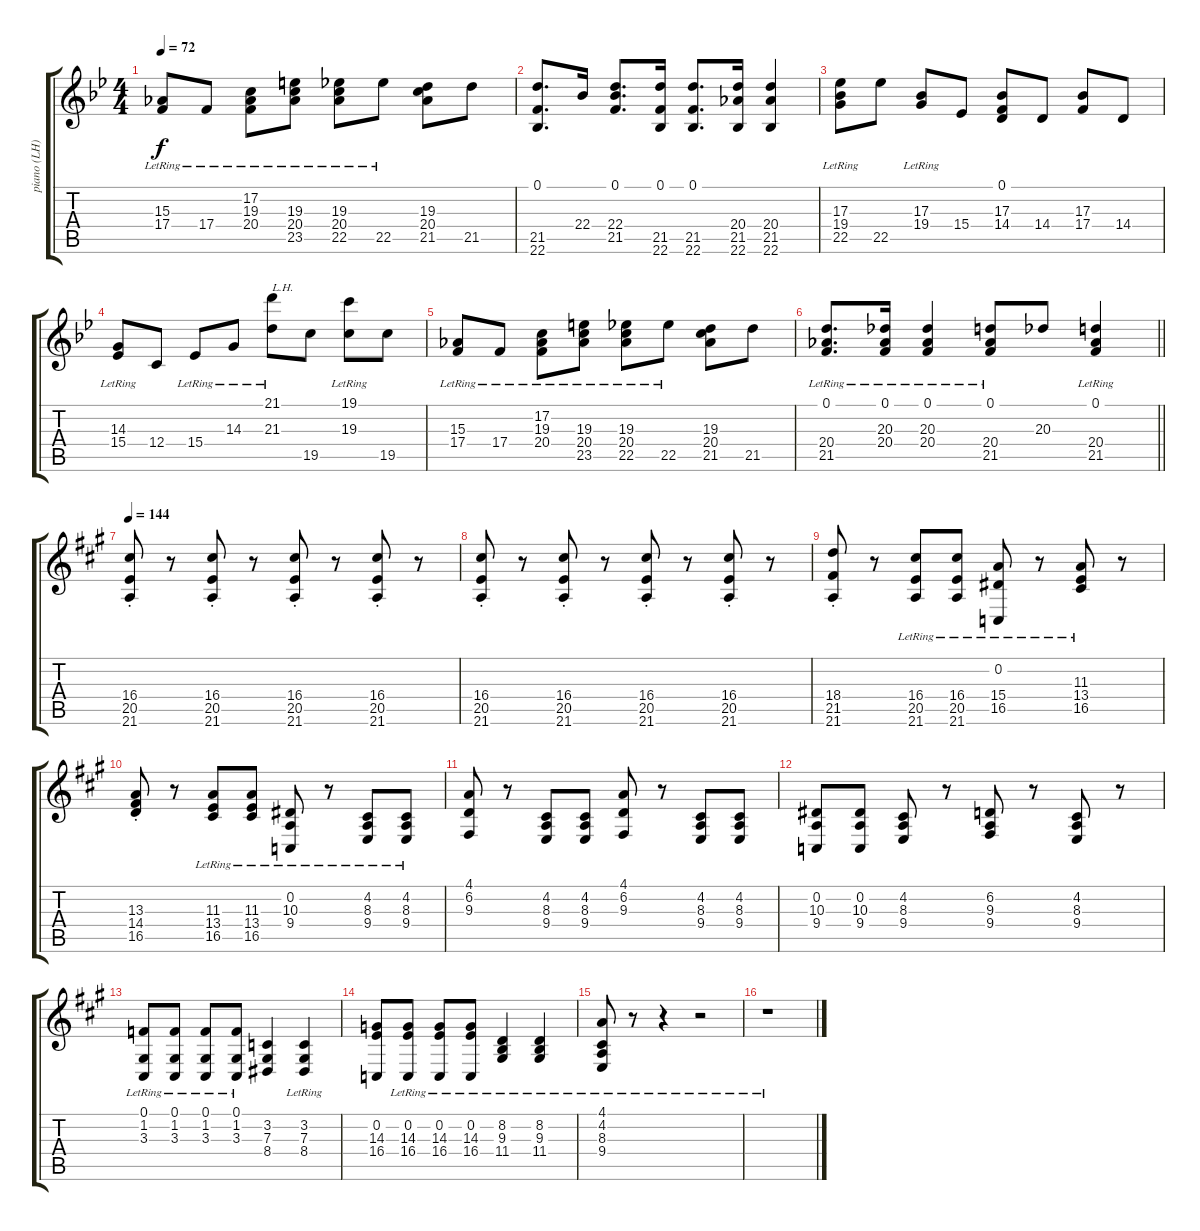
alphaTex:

\track ("piano (LH)" "piano (LH)") {instrument brightacousticpiano}
\staff {score tabs}
\tuning (F4 C3 F3 C3 F3 C2) {hide}
\ts (4 4)
\tempo 72
\clef g2
\ks bb
(15.3 17.4{lr}).8{dy f} 17.4{lr}.8 (17.2 19.3{lr} 20.4{lr}).8 (19.3{lr} 20.4 23.5).8 (19.3{lr} 20.4 22.5{lr}).8 22.5{lr}.8 (19.3 20.4 21.5).8 21.5.8 |
(0.1 21.5 22.6).8{d} 22.4.16 (0.1 22.4 21.5).8{d} (0.1 21.5 22.6).16 (0.1 21.5 22.6).8{d} (20.4 21.5 22.6).16 (20.4 21.5 22.6).4 |
(17.3 19.4 22.5{lr}).8 22.5.8 (17.3{lr} 19.4).8 15.4.8 (0.1 17.3 14.4).8 14.4.8 (17.3 17.4).8 14.4.8 |
(14.3{lr} 15.4{lr}).8 12.4.8 15.4{lr}.8 14.3{lr}.8 (21.1{lr} 21.3).8{txt "L.H."} 19.5.8 (19.1{lr} 19.3).8 19.5.8 |
(15.3 17.4{lr}).8 17.4{lr}.8 (17.2 19.3{lr} 20.4{lr}).8 (19.3{lr} 20.4 23.5).8 (19.3{lr} 20.4 22.5{lr}).8 22.5{lr}.8 (19.3 20.4 21.5).8 21.5.8 |
\barLineRight lightlight
(0.1 20.4 21.5{lr}).8{d} (0.1 20.3{lr} 20.4{lr}).16 (0.1 20.3{lr} 20.4{lr}).4 (0.1 20.4 21.5{lr}).8 20.3.8 (0.1 20.4 21.5{lr}).4 |
\tempo 144
\ks a
(16.4{st} 20.5{st} 21.6{st}).8 r.8 (16.4{st} 20.5{st} 21.6{st}).8 r.8 (16.4{st} 20.5{st} 21.6{st}).8 r.8 (16.4{st} 20.5{st} 21.6{st}).8 r.8 |
(16.4{st} 20.5{st} 21.6{st}).8 r.8 (16.4{st} 20.5{st} 21.6{st}).8 r.8 (16.4{st} 20.5{st} 21.6{st}).8 r.8 (16.4{st} 20.5{st} 21.6{st}).8 r.8 |
(18.4{st} 21.5{st} 21.6{st}).8 r.8 (16.4{lr} 20.5{lr} 21.6).8 (16.4{lr} 20.5{lr} 21.6).8 (0.2 15.4{lr} 16.5).8 r.8 (11.3{lr} 13.4{lr} 16.5).8 r.8 |
(13.3{st} 14.4{st} 16.5{st}).8 r.8 (11.3{lr} 13.4{lr} 16.5).8 (11.3{lr} 13.4{lr} 16.5).8 (0.2 10.3{lr} 9.4).8 r.8 (4.2{lr} 8.3{lr} 9.4).8 (4.2{lr} 8.3{lr} 9.4).8 |
(4.1 6.2 9.3).8 r.8 (4.2 8.3 9.4).8 (4.2 8.3 9.4).8 (4.1 6.2 9.3).8 r.8 (4.2 8.3 9.4).8 (4.2 8.3 9.4).8 |
(0.2 10.3 9.4).8 (0.2 10.3 9.4).8 (4.2 8.3 9.4).8 r.8 (6.2 9.3 9.4).8 r.8 (4.2 8.3 9.4).8 r.8 |
(0.1{lr} 1.2{lr} 3.3).8 (0.1{lr} 1.2{lr} 3.3{lr}).8 (0.1{lr} 1.2{lr} 3.3{lr}).8 (0.1{lr} 1.2{lr} 3.3{lr}).8 (3.2 7.3 8.4).4 (3.2{lr} 7.3{lr} 8.4{lr}).4 |
(0.2 14.3 16.4).8 (0.2{lr} 14.3 16.4{lr}).8 (0.2{lr} 14.3 16.4{lr}).8 (0.2{lr} 14.3 16.4{lr}).8 (8.2{lr} 9.3{lr} 11.4{lr}).4 (8.2{lr} 9.3{lr} 11.4{lr}).4 |
(4.1 4.2{lr} 8.3{lr} 9.4{lr}).8 r.8 r.4 r.2 |
r.1
